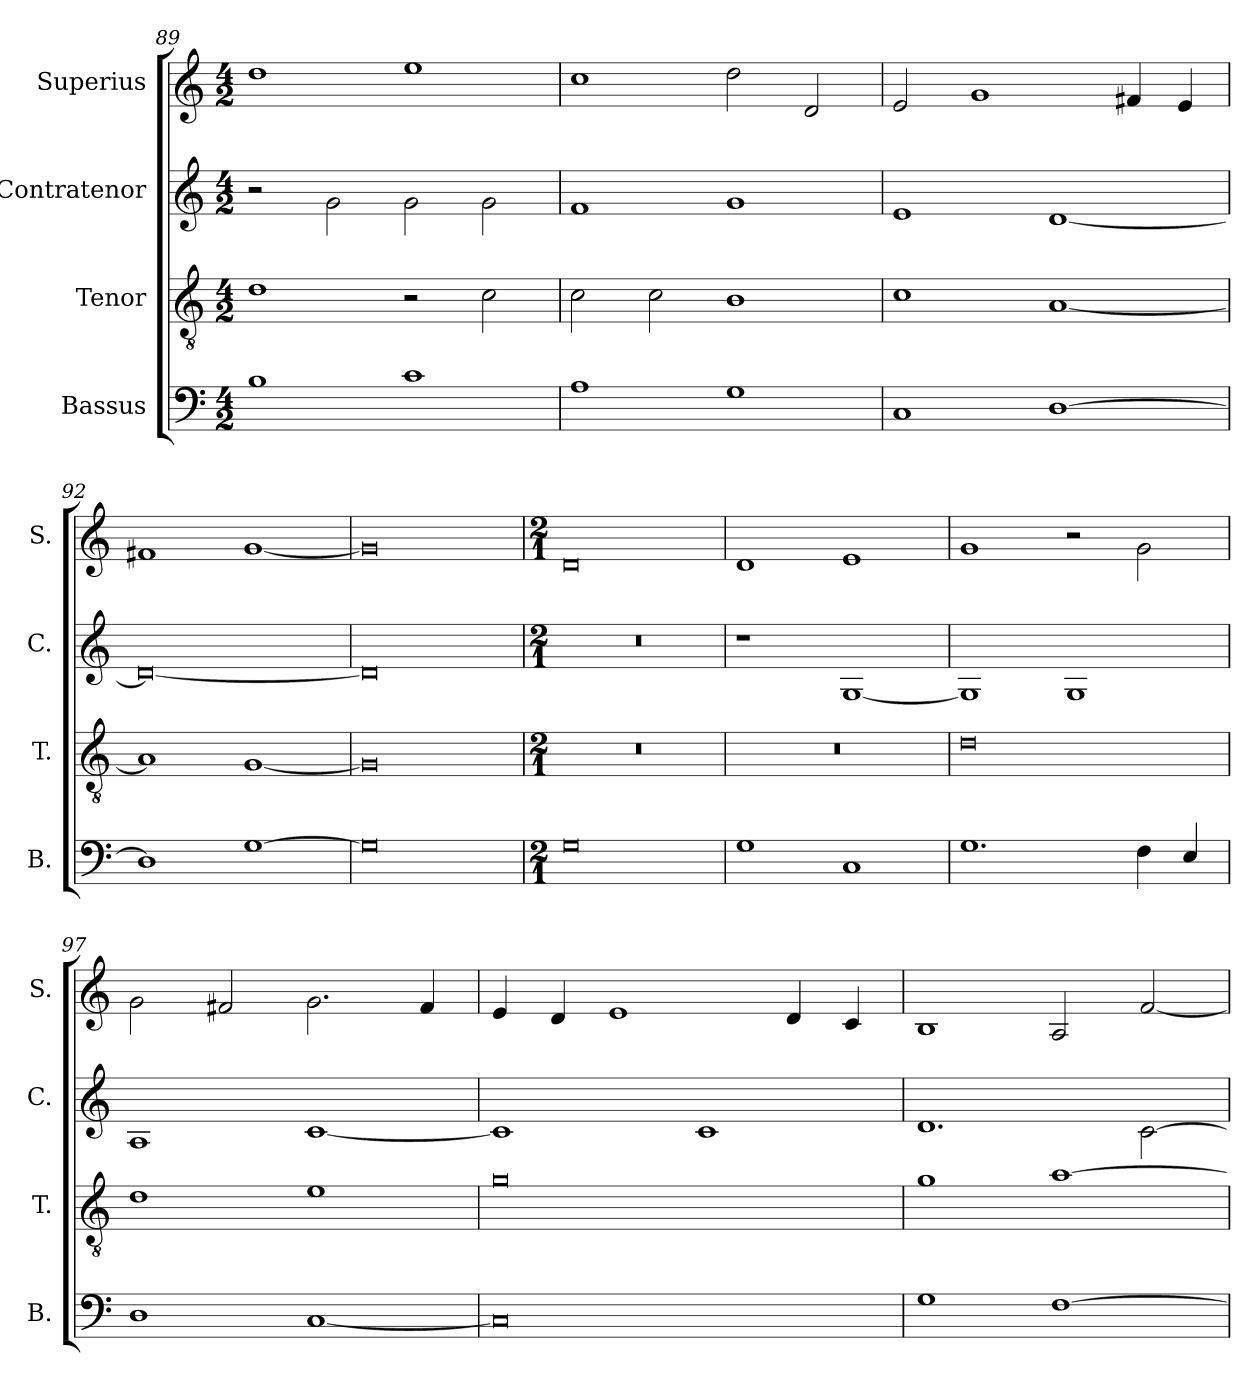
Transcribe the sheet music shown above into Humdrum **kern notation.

**kern	**kern	**kern	**kern
*part4	*part3	*part2	*part1
*staff4	*staff3	*staff2	*staff1
*I"Bassus	*I"Tenor	*I"Contratenor	*I"Superius
*I'B.	*I'T.	*I'C.	*I'S.
*clefF4	*clefGv2	*clefG2	*clefG2
*k[]	*k[]	*k[]	*k[]
*M4/2	*M4/2	*M4/2	*M4/2
=89	=89	=89	=89
1B	1d	2r	1dd
.	.	2g\	.
1c	2r	2g\	1ee
.	2c\	2g\	.
=90	=90	=90	=90
1A	2c\	1f	1cc
.	2c\	.	.
1G	1B	1g	2dd\
.	.	.	2d/
=91	=91	=91	=91
1C	1c	1e	2e/
.	.	.	1g
[1D	[1A	[1d	.
.	.	.	4f#X/
.	.	.	4e/
=92	=92	=92	=92
1D]	1A]	0d_	1f#X
[1G	[1G	.	[1g
=93	=93	=93	=93
0G]	0G]	0d]	0g]
!!LO:LB:g=z
=94	=94	=94	=94
*M2/1	*M2/1	*M2/1	*M2/1
0G	0r	0r	0d
=95	=95	=95	=95
1G	0r	1r	1d
1C	.	[1G	1e
=96	=96	=96	=96
1.G	0d	1G]	1g
.	.	1G	2r
4F\	.	.	2g\
4E/	.	.	.
=97	=97	=97	=97
1D	1d	1A	2g\
.	.	.	2f#X/
[1C	1e	[1c	2.g\
.	.	.	4f#/
=98	=98	=98	=98
0C]	0g	1c]	4e/
.	.	.	4d/
.	.	.	1e
.	.	1c	.
.	.	.	4d/
.	.	.	4c/
=99	=99	=99	=99
1G	1g	1.d	1B
[1F	[1a	.	2A/
.	.	[2c\	[2f/
=	=	=	=
*-	*-	*-	*-
